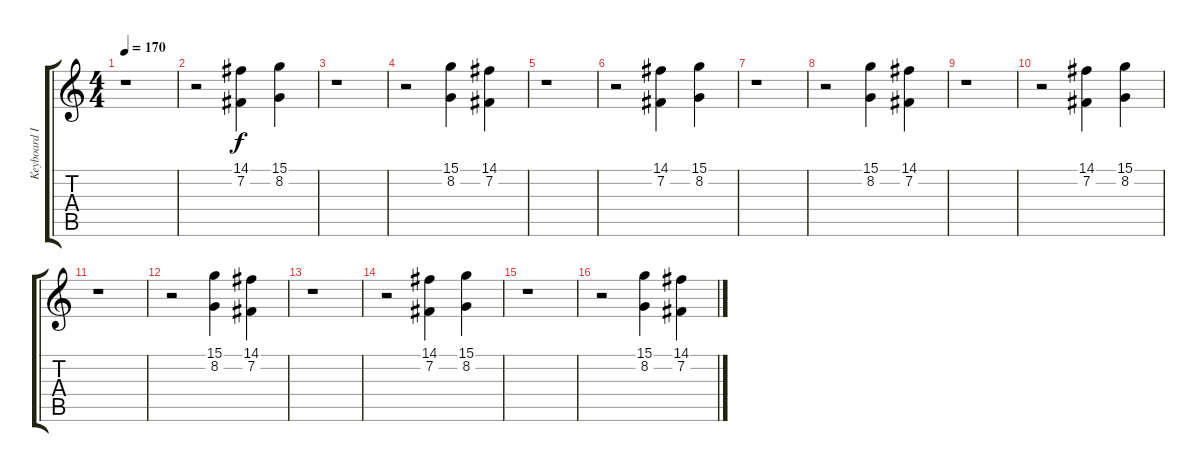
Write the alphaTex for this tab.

\track ("Keyboard I" "Keyboard I") {instrument pad1newage}
\staff {score tabs}
\tuning (E4 B3 G3 D3 A2 E2) {hide}
\ts (4 4)
\tempo 170
\clef g2
\ks c
r.1{dy f} |
r.2 (14.1 7.2).4 (15.1 8.2).4 |
r.1 |
r.2 (15.1 8.2).4 (14.1 7.2).4 |
r.1 |
r.2 (14.1 7.2).4 (15.1 8.2).4 |
r.1 |
r.2 (15.1 8.2).4 (14.1 7.2).4 |
r.1 |
r.2 (14.1 7.2).4 (15.1 8.2).4 |
r.1 |
r.2 (15.1 8.2).4 (14.1 7.2).4 |
r.1 |
r.2 (14.1 7.2).4 (15.1 8.2).4 |
r.1 |
r.2 (15.1 8.2).4 (14.1 7.2).4
